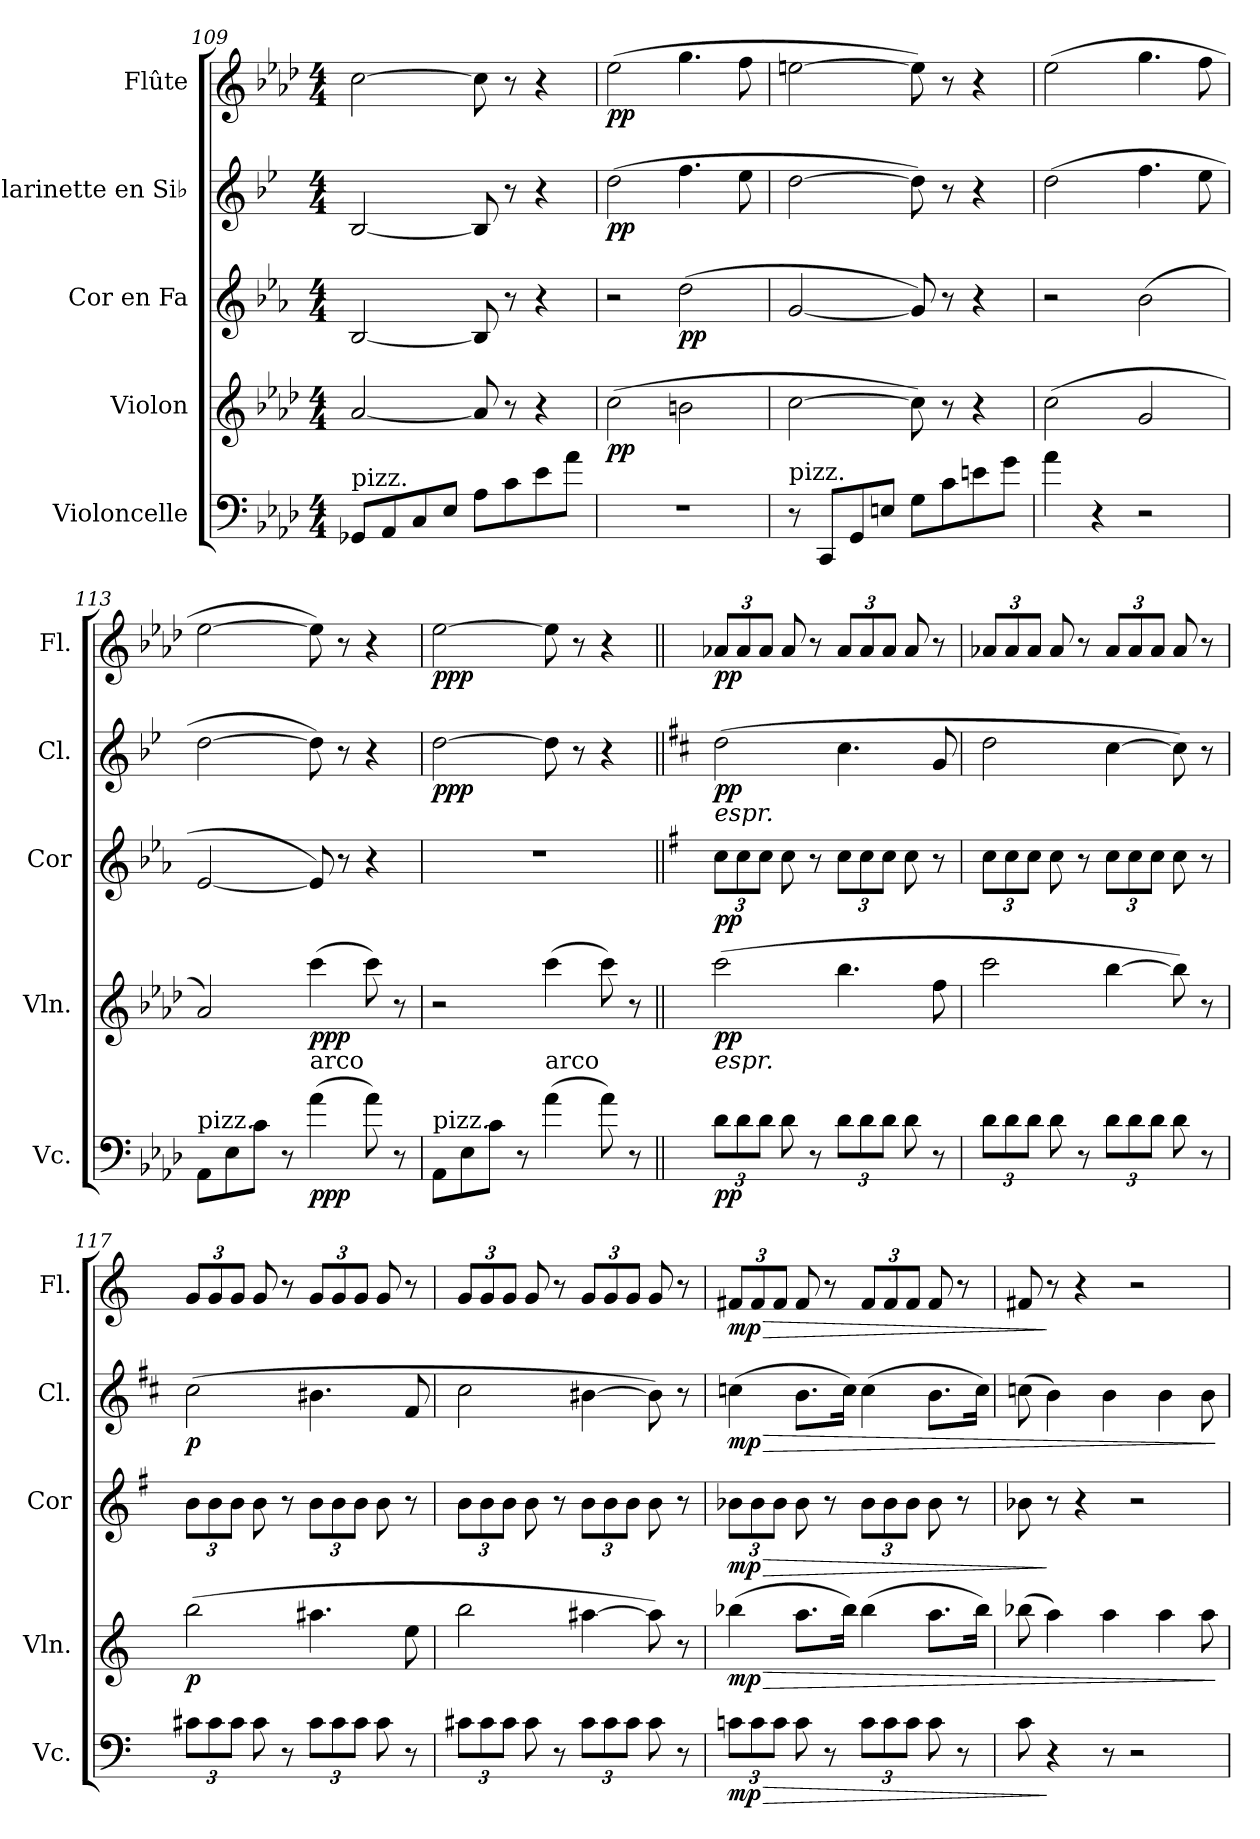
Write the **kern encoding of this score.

**kern	**dynam	**kern	**dynam	**kern	**dynam	**kern	**dynam	**kern	**dynam
*part5	*part5	*part4	*part4	*part3	*part3	*part2	*part2	*part1	*part1
*staff5	*staff5	*staff4	*staff4	*staff3	*staff3	*staff2	*staff2	*staff1	*staff1
*I"Violoncelle	*	*I"Violon	*	*I"Cor en Fa	*	*I"Clarinette en Si♭	*	*I"Flûte	*
*I'Vc.	*	*I'Vln.	*	*I'Cor	*	*I'Cl.	*	*I'Fl.	*
*clefF4	*	*clefG2	*	*clefG2	*	*clefG2	*	*clefG2	*
*	*	*	*	*ITrd4c7	*	*ITrd1c2	*	*	*
*k[b-e-a-d-]	*	*k[b-e-a-d-]	*	*k[b-e-a-d-]	*	*k[b-e-a-d-]	*	*k[b-e-a-d-]	*
*M4/4	*	*M4/4	*	*M4/4	*	*M4/4	*	*M4/4	*
=109	=109	=109	=109	=109	=109	=109	=109	=109	=109
!LO:TX:a:t=pizz.	!	!	!	!	!	!	!	!	!
8GG-X/L	.	[2a-/	.	[2E-/	.	[2A-/	.	[2cc\	.
8AA-/	.	.	.	.	.	.	.	.	.
8C/	.	.	.	.	.	.	.	.	.
8E-/J	.	.	.	.	.	.	.	.	.
8A-\L	.	8a-/]	.	8E-/]	.	8A-/]	.	8cc\]	.
8c\	.	8r	.	8r	.	8r	.	8r	.
8e-\	.	4r	.	4r	.	4r	.	4r	.
8a-\J	.	.	.	.	.	.	.	.	.
=110	=110	=110	=110	=110	=110	=110	=110	=110	=110
!	!	!	!LO:DY:b	!	!	!	!LO:DY:b	!	!LO:DY:b
1r	.	(>2cc\	pp	2r	.	(>2cc\	pp	(>2ee-\	pp
!	!	!	!	!	!LO:DY:b	!	!	!	!
.	.	2bn\	.	(>2g\	pp	4.ee-\	.	4.gg\	.
.	.	.	.	.	.	8dd-\	.	8ff\	.
=111	=111	=111	=111	=111	=111	=111	=111	=111	=111
!LO:TX:a:t=pizz.	!	!	!	!	!	!	!	!	!
8r	.	[2cc\	.	[2c/	.	[2cc\	.	[2een\	.
8CC/L	.	.	.	.	.	.	.	.	.
8GG/	.	.	.	.	.	.	.	.	.
8En/J	.	.	.	.	.	.	.	.	.
8G\L	.	8cc\])	.	8c/])	.	8cc\])	.	8ee\])	.
8c\	.	8r	.	8r	.	8r	.	8r	.
8en\	.	4r	.	4r	.	4r	.	4r	.
8g\J	.	.	.	.	.	.	.	.	.
=112	=112	=112	=112	=112	=112	=112	=112	=112	=112
4a-\	.	(>2cc\	.	2r	.	(>2cc\	.	(>2ee-\	.
4r	.	.	.	.	.	.	.	.	.
2r	.	2g/	.	(>2e-\	.	4.ee-\	.	4.gg\	.
.	.	.	.	.	.	8dd-\	.	8ff\	.
=113	=113	=113	=113	=113	=113	=113	=113	=113	=113
!LO:TX:a:t=pizz.	!	!	!	!	!	!	!	!	!
8AA-\L	.	2a-/)	.	[2A-/	.	[2cc\	.	[2ee-\	.
8E-\	.	.	.	.	.	.	.	.	.
8c\J	.	.	.	.	.	.	.	.	.
8r	.	.	.	.	.	.	.	.	.
!LO:TX:a:t=arco	!	!	!	!	!	!	!	!	!
!	!LO:DY:b	!	!LO:DY:b	!	!	!	!	!	!
(>4a-\	ppp	(>4ccc\	ppp	8A-/])	.	8cc\])	.	8ee-\])	.
.	.	.	.	8r	.	8r	.	8r	.
8a-\)	.	8ccc\)	.	4r	.	4r	.	4r	.
8r	.	8r	.	.	.	.	.	.	.
=114	=114	=114	=114	=114	=114	=114	=114	=114	=114
!LO:TX:a:t=pizz.	!	!	!	!	!	!	!	!	!
!	!	!	!	!	!	!	!LO:DY:b	!	!LO:DY:b
8AA-\L	.	2r	.	1r	.	[2cc\	ppp	[2ee-\	ppp
8E-\	.	.	.	.	.	.	.	.	.
8c\J	.	.	.	.	.	.	.	.	.
8r	.	.	.	.	.	.	.	.	.
!LO:TX:a:t=arco	!	!	!	!	!	!	!	!	!
(>4a-\	.	(>4ccc\	.	.	.	8cc\]	.	8ee-\]	.
.	.	.	.	.	.	8r	.	8r	.
8a-\)	.	8ccc\)	.	.	.	4r	.	4r	.
8r	.	8r	.	.	.	.	.	.	.
!!LO:PB:g=z
=115||	=115||	=115||	=115||	=115||	=115||	=115||	=115||	=115||	=115||
!!LO:REH:place=s1:a:B:fs=14:t=F
*k[]	*	*k[]	*	*k[]	*	*k[]	*	*k[]	*
*Xbrackettup	*	*	*	*Xbrackettup	*	*	*	*Xbrackettup	*
*	*	*	*	*	*	*	*	*MM76	*
!	!	!	!	!	!	!LO:TX:b:i:t=espr.	!	!	!
!	!	!LO:TX:b:i:t=espr.	!	!	!	!	!	!	!
!	!LO:DY:b	!	!LO:DY:b	!	!LO:DY:b	!	!LO:DY:b	!	!LO:DY:b
12d\L	pp	(>2ccc\	pp	12f\L	pp	(>2cc\	pp	12a-X/L	pp
12d\	.	.	.	12f\	.	.	.	12a-/	.
12d\J	.	.	.	12f\J	.	.	.	12a-/J	.
8d\	.	.	.	8f\	.	.	.	8a-/	.
8r	.	.	.	8r	.	.	.	8r	.
12d\L	.	4.bb\	.	12f\L	.	4.b\	.	12a-/L	.
12d\	.	.	.	12f\	.	.	.	12a-/	.
12d\J	.	.	.	12f\J	.	.	.	12a-/J	.
8d\	.	.	.	8f\	.	.	.	8a-/	.
8r	.	8ff\	.	8r	.	8f/	.	8r	.
=116	=116	=116	=116	=116	=116	=116	=116	=116	=116
12d\L	.	2ccc\	.	12f\L	.	2cc\	.	12a-X/L	.
12d\	.	.	.	12f\	.	.	.	12a-/	.
12d\J	.	.	.	12f\J	.	.	.	12a-/J	.
8d\	.	.	.	8f\	.	.	.	8a-/	.
8r	.	.	.	8r	.	.	.	8r	.
12d\L	.	[4bb\	.	12f\L	.	[4b\	.	12a-/L	.
12d\	.	.	.	12f\	.	.	.	12a-/	.
12d\J	.	.	.	12f\J	.	.	.	12a-/J	.
8d\	.	8bb\])	.	8f\	.	8b\])	.	8a-/	.
8r	.	8r	.	8r	.	8r	.	8r	.
=117	=117	=117	=117	=117	=117	=117	=117	=117	=117
!	!	!	!LO:DY:b	!	!	!	!LO:DY:b	!	!
12c#X\L	.	(>2bb\	p	12e\L	.	(>2b\	p	12g/L	.
12c#\	.	.	.	12e\	.	.	.	12g/	.
12c#\J	.	.	.	12e\J	.	.	.	12g/J	.
8c#\	.	.	.	8e\	.	.	.	8g/	.
8r	.	.	.	8r	.	.	.	8r	.
12c#\L	.	4.aa#X\	.	12e\L	.	4.a#X\	.	12g/L	.
12c#\	.	.	.	12e\	.	.	.	12g/	.
12c#\J	.	.	.	12e\J	.	.	.	12g/J	.
8c#\	.	.	.	8e\	.	.	.	8g/	.
8r	.	8ee\	.	8r	.	8e/	.	8r	.
=118	=118	=118	=118	=118	=118	=118	=118	=118	=118
12c#X\L	.	2bb\	.	12e\L	.	2b\	.	12g/L	.
12c#\	.	.	.	12e\	.	.	.	12g/	.
12c#\J	.	.	.	12e\J	.	.	.	12g/J	.
8c#\	.	.	.	8e\	.	.	.	8g/	.
8r	.	.	.	8r	.	.	.	8r	.
12c#\L	.	[4aa#X\	.	12e\L	.	[4a#X\	.	12g/L	.
12c#\	.	.	.	12e\	.	.	.	12g/	.
12c#\J	.	.	.	12e\J	.	.	.	12g/J	.
8c#\	.	8aa#\])	.	8e\	.	8a#\])	.	8g/	.
8r	.	8r	.	8r	.	8r	.	8r	.
!!LO:LB:g=z
=119	=119	=119	=119	=119	=119	=119	=119	=119	=119
!	!LO:HP:b	!	!LO:HP:b	!	!LO:HP:b	!	!LO:HP:b	!	!LO:HP:b
!	!LO:DY:n=1:b	!	!LO:DY:n=1:b	!	!LO:DY:n=1:b	!	!LO:DY:n=1:b	!	!LO:DY:n=1:b
12cn\L	> mp	(>4bb-X\	> mp	12e-X\L	> mp	(>4b-X\	> mp	12f#X/L	> mp
12c\	.	.	.	12e-\	.	.	.	12f#/	.
12c\J	.	.	.	12e-\J	.	.	.	12f#/J	.
8c\	.	8.aa\L	.	8e-\	.	8.a\L	.	8f#/	.
8r	.	.	.	8r	.	.	.	8r	.
.	.	16bb-\Jk)	.	.	.	16b-\Jk)	.	.	.
12c\L	.	(>4bb-\	.	12e-\L	.	(>4b-\	.	12f#/L	.
12c\	.	.	.	12e-\	.	.	.	12f#/	.
12c\J	.	.	.	12e-\J	.	.	.	12f#/J	.
8c\	.	8.aa\L	.	8e-\	.	8.a\L	.	8f#/	.
8r	.	.	.	8r	.	.	.	8r	.
.	.	16bb-\Jk)	.	.	.	16b-\Jk)	.	.	.
=120	=120	=120	=120	=120	=120	=120	=120	=120	=120
8c\	.	(>8bb-X\	.	8e-X\	.	(>8b-X\	.	8f#X/	.
4r	]	4aa\)	.	8r	]	4a\)	.	8r	]
.	.	.	.	4r	.	.	.	4r	.
8r	.	4aa\	.	.	.	4a\	.	.	.
2r	.	.	.	2r	.	.	.	2r	.
.	.	4aa\	.	.	.	4a\	.	.	.
.	.	8aa\	.	.	.	8a\	.	.	.
.	.	.	]	.	.	.	]	.	.
=	=	=	=	=	=	=	=	=	=
*-	*-	*-	*-	*-	*-	*-	*-	*-	*-
